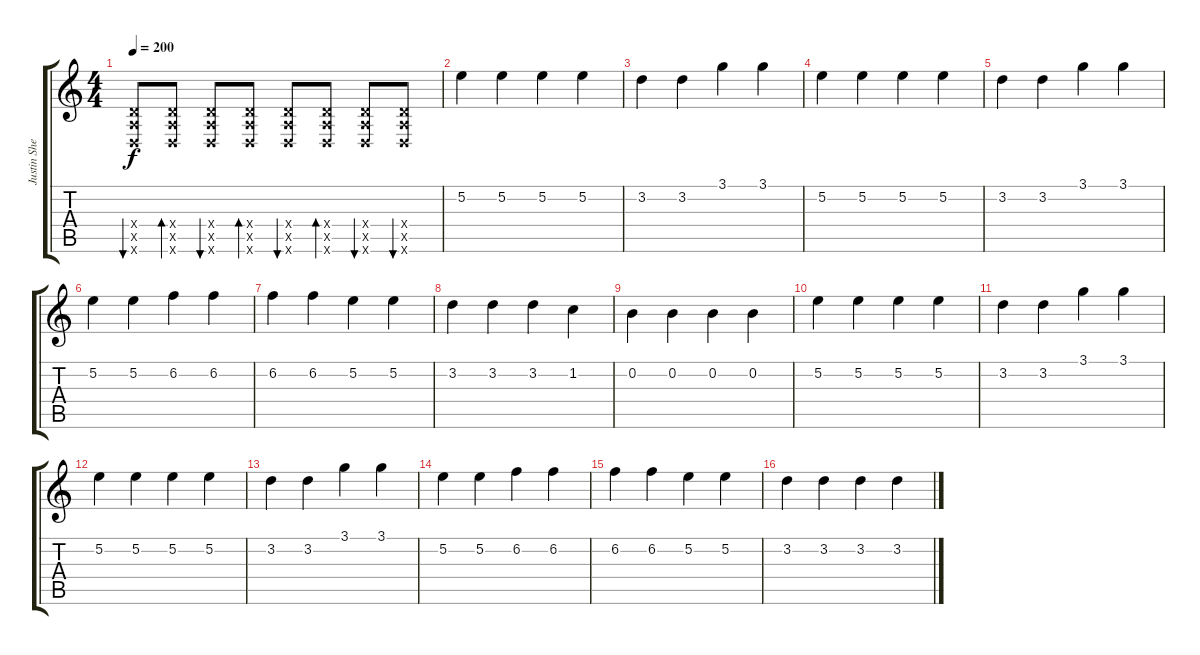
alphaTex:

\track ("Justin Shekoski" "Justin She") {instrument overdrivenguitar}
\staff {score tabs}
\tuning (E4 B3 G3 D3 A2 D2) {hide}
\ts (4 4)
\tempo 200
\clef g2
\ks c
(0.4{x} 0.5{x} 0.6{x}).8{bu 60 dy f instrument overdrivenguitar} (0.4{x} 0.5{x} 0.6{x}).8{bd 60} (0.4{x} 0.5{x} 0.6{x}).8{bu 60} (0.4{x} 0.5{x} 0.6{x}).8{bd 60} (0.4{x} 0.5{x} 0.6{x}).8{bu 60} (0.4{x} 0.5{x} 0.6{x}).8{bd 60} (0.4{x} 0.5{x} 0.6{x}).8{bu 60} (0.4{x} 0.5{x} 0.6{x}).8{bu 60} |
5.2.4 5.2.4 5.2.4 5.2.4 |
3.2.4 3.2.4 3.1.4 3.1.4 |
5.2.4 5.2.4 5.2.4 5.2.4 |
3.2.4 3.2.4 3.1.4 3.1.4 |
5.2.4 5.2.4 6.2.4 6.2.4 |
6.2.4 6.2.4 5.2.4 5.2.4 |
3.2.4 3.2.4 3.2.4 1.2.4 |
0.2.4 0.2.4 0.2.4 0.2.4 |
5.2.4 5.2.4 5.2.4 5.2.4 |
3.2.4 3.2.4 3.1.4 3.1.4 |
5.2.4 5.2.4 5.2.4 5.2.4 |
3.2.4 3.2.4 3.1.4 3.1.4 |
5.2.4 5.2.4 6.2.4 6.2.4 |
6.2.4 6.2.4 5.2.4 5.2.4 |
3.2.4 3.2.4 3.2.4 3.2.4
